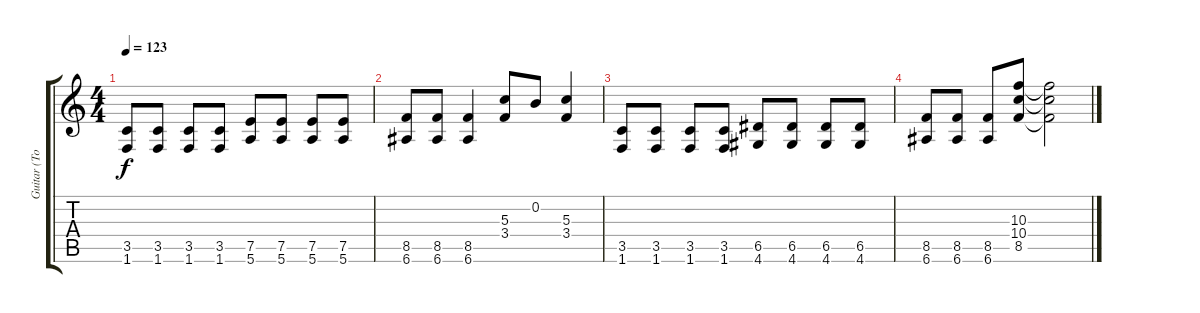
\track ("Guitar (Todd)" "Guitar (To") {instrument distortionguitar}
\staff {score tabs}
\tuning (E4 B3 G3 D3 A2 E2) {hide}
\ts (4 4)
\tempo 123
\clef g2
\ks c
(3.5 1.6).8{dy f} (3.5 1.6).8 (3.5 1.6).8 (3.5 1.6).8 (7.5 5.6).8 (7.5 5.6).8 (7.5 5.6).8 (7.5 5.6).8 |
(8.5 6.6).8 (8.5 6.6).8 (8.5 6.6).4 (5.3 3.4).8 0.2.8 (5.3 3.4).4 |
(3.5 1.6).8 (3.5 1.6).8 (3.5 1.6).8 (3.5 1.6).8 (6.5 4.6).8 (6.5 4.6).8 (6.5 4.6).8 (6.5 4.6).8 |
(8.5 6.6).8 (8.5 6.6).8 (8.5 6.6).8 (10.3 10.4 8.5).8 (10.3{t} 10.4{t} 8.5{t}).2
